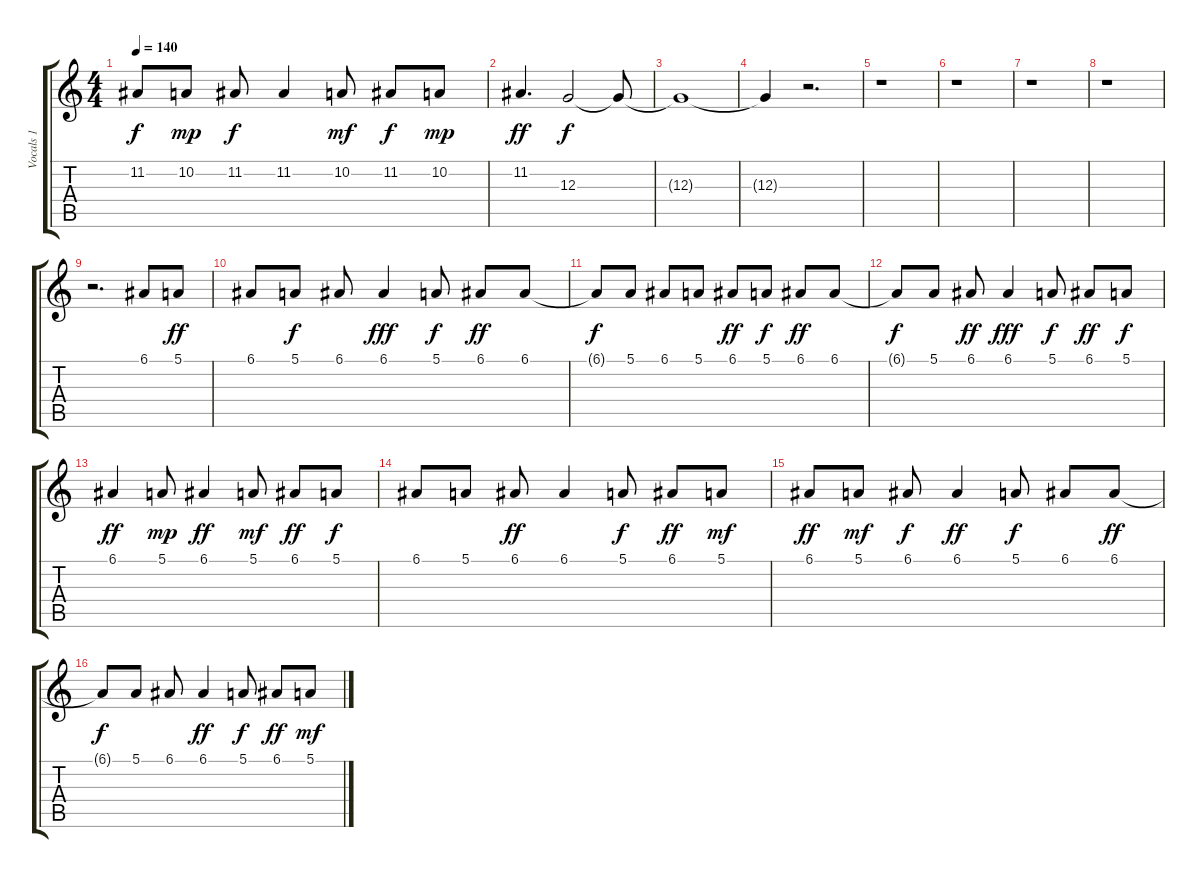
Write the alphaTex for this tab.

\track ("Vocals 1" "Vocals 1") {instrument fx1rain}
\staff {score tabs}
\tuning (E4 B3 G3 D3 A2 E2) {hide}
\ts (4 4)
\tempo 140
\clef g2
\ks c
11.2{t}.8{dy f} 10.2.8{dy mp} 11.2.8{dy f} 11.2.4 10.2.8{dy mf} 11.2.8{dy f} 10.2.8{dy mp} |
11.2.4{d dy ff} 12.3.2{dy f} 12.3{t}.8 |
12.3{t}.1 |
12.3{t}.4 r.2{d} |
r.1 |
r.1 |
r.1 |
r.1 |
r.2{d} 6.1.8 5.1.8{dy ff} |
6.1.8 5.1.8{dy f} 6.1.8 6.1.4{dy fff} 5.1.8{dy f} 6.1.8{dy ff} 6.1.8 |
6.1{t}.8{dy f} 5.1.8 6.1.8 5.1.8 6.1.8{dy ff} 5.1.8{dy f} 6.1.8{dy ff} 6.1.8 |
6.1{t}.8{dy f} 5.1.8 6.1.8{dy ff} 6.1.4{dy fff} 5.1.8{dy f} 6.1.8{dy ff} 5.1.8{dy f} |
6.1.4{dy ff} 5.1.8{dy mp} 6.1.4{dy ff} 5.1.8{dy mf} 6.1.8{dy ff} 5.1.8{dy f} |
6.1.8 5.1.8 6.1.8{dy ff} 6.1.4 5.1.8{dy f} 6.1.8{dy ff} 5.1.8{dy mf} |
6.1.8{dy ff} 5.1.8{dy mf} 6.1.8{dy f} 6.1.4{dy ff} 5.1.8{dy f} 6.1.8 6.1.8{dy ff} |
6.1{t}.8{dy f} 5.1.8 6.1.8 6.1.4{dy ff} 5.1.8{dy f} 6.1.8{dy ff} 5.1.8{dy mf}
